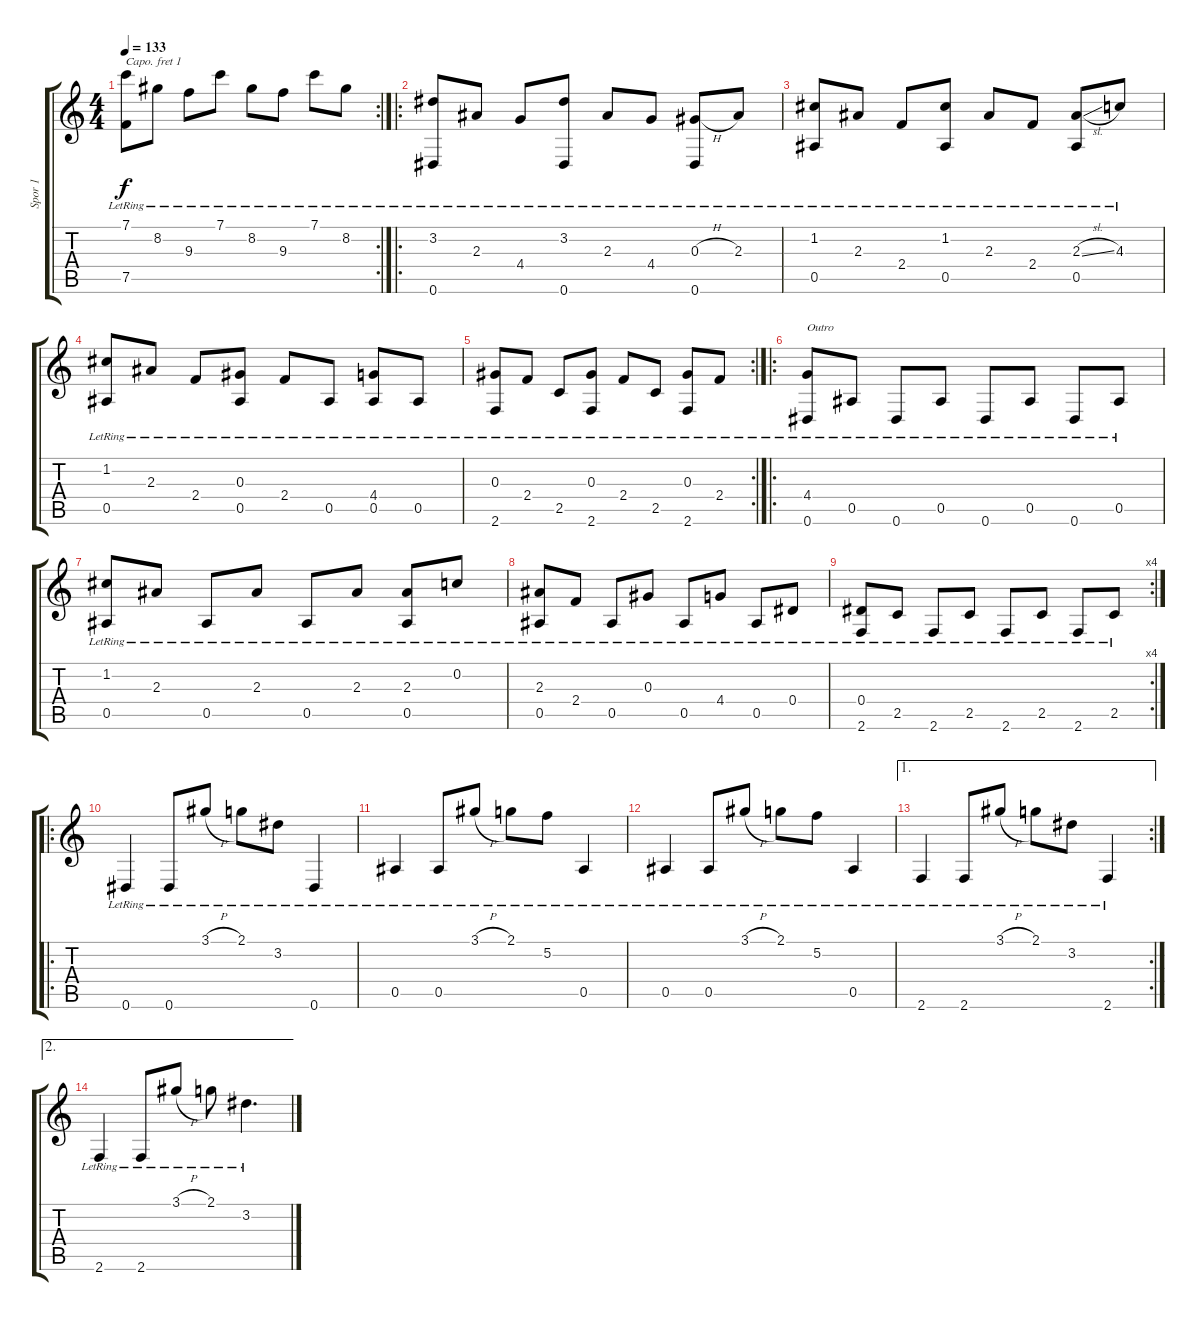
\track ("Spor 1" "Spor 1") {instrument acousticguitarnylon}
\staff {score tabs}
\capo 1
\tuning (E4 B3 G3 D3 A2 D2) {hide}
\rc 2
\ts (4 4)
\tempo 133
\clef g2
\ks c
(7.1{lr} 7.5{lr}).8{dy f} 8.2{lr}.8 9.3{lr}.8 7.1{lr}.8 8.2{lr}.8 9.3{lr}.8 7.1{lr}.8 8.2{lr}.8 |
\ro
(3.2{lr} 0.6{lr}).8 2.3{lr}.8 4.4{lr}.8 (3.2{lr} 0.6{lr}).8 2.3{lr}.8 4.4{lr}.8 (0.3{h lr} 0.6{lr}).8 2.3{lr}.8 |
(1.2{lr} 0.5{lr}).8 2.3{lr}.8 2.4{lr}.8 (1.2{lr} 0.5{lr}).8 2.3{lr}.8 2.4{lr}.8 (2.3{sl lr} 0.5{lr}).8 4.3{lr}.8 |
(1.2{lr} 0.5{lr}).8 2.3{lr}.8 2.4{lr}.8 (0.3{lr} 0.5{lr}).8 2.4{lr}.8 0.5{lr}.8 (4.4{lr} 0.5{lr}).8 0.5{lr}.8 |
\rc 2
(0.3{lr} 2.6{lr}).8 2.4{lr}.8 2.5{lr}.8 (0.3{lr} 2.6{lr}).8 2.4{lr}.8 2.5{lr}.8 (0.3{lr} 2.6{lr}).8 2.4{lr}.8 |
\ro
(4.4{lr} 0.6{lr}).8{txt "Outro"} 0.5{lr}.8 0.6{lr}.8 0.5{lr}.8 0.6{lr}.8 0.5{lr}.8 0.6{lr}.8 0.5{lr}.8 |
(1.2{lr} 0.5{lr}).8 2.3{lr}.8 0.5{lr}.8 2.3{lr}.8 0.5{lr}.8 2.3{lr}.8 (2.3{lr} 0.5{lr}).8 0.2{lr}.8 |
(2.3{lr} 0.5{lr}).8 2.4{lr}.8 0.5{lr}.8 0.3{lr}.8 0.5{lr}.8 4.4{lr}.8 0.5{lr}.8 0.4{lr}.8 |
\rc 4
(0.4{lr} 2.6{lr}).8 2.5{lr}.8 2.6{lr}.8 2.5{lr}.8 2.6{lr}.8 2.5{lr}.8 2.6{lr}.8 2.5{lr}.8 |
\ro
0.6{lr}.4 0.6{lr}.8 3.1{h lr}.8 2.1{lr}.8 3.2{lr}.8 0.6{lr}.4 |
0.5{lr}.4 0.5{lr}.8 3.1{h lr}.8 2.1{lr}.8 5.2{lr}.8 0.5{lr}.4 |
0.5{lr}.4 0.5{lr}.8 3.1{h lr}.8 2.1{lr}.8 5.2{lr}.8 0.5{lr}.4 |
\ae 1
\rc 2
2.6{lr}.4 2.6{lr}.8 3.1{h lr}.8 2.1{lr}.8 3.2{lr}.8 2.6{lr}.4 |
\ae 2
2.6{lr}.4 2.6{lr}.8 3.1{h lr}.8 2.1{lr}.8 3.2{lr}.4{d}
